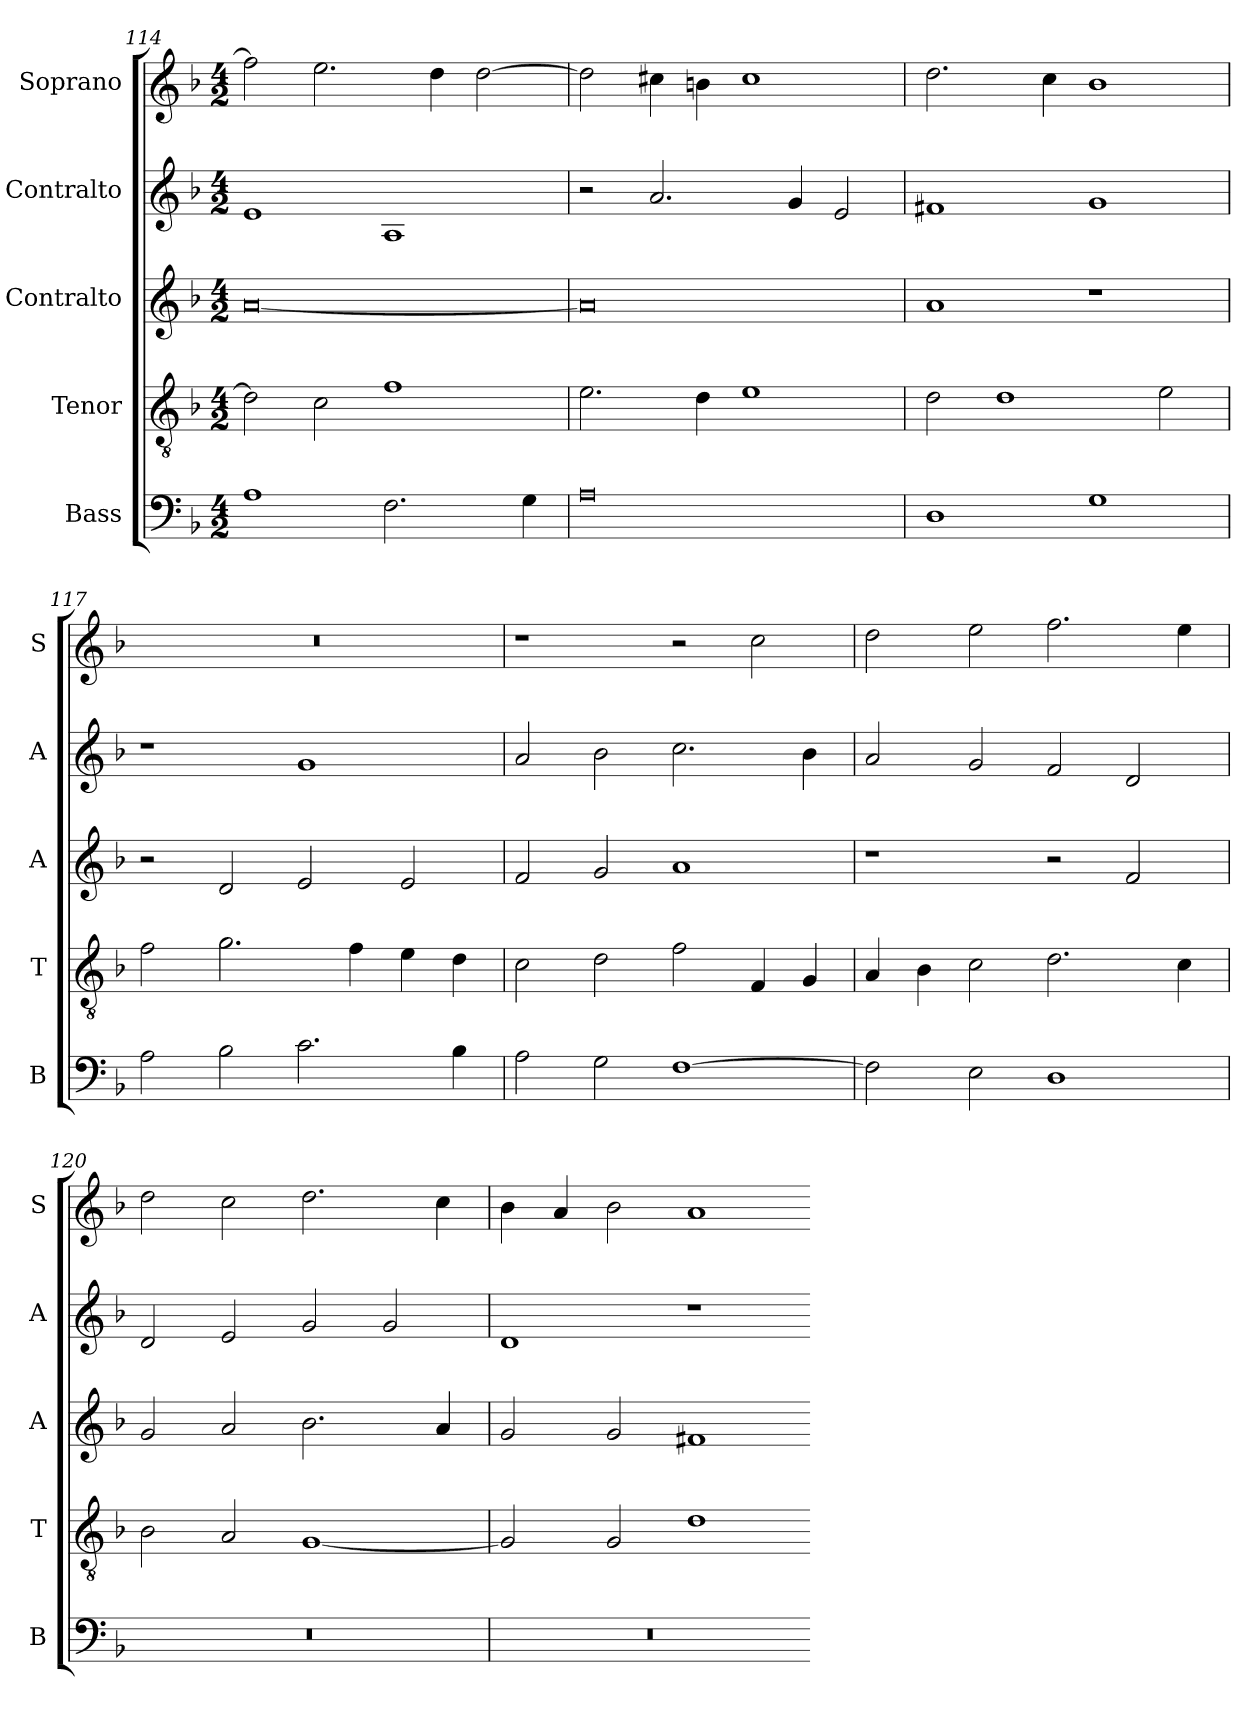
**kern	**kern	**kern	**kern	**kern
*part5	*part4	*part3	*part2	*part1
*staff5	*staff4	*staff3	*staff2	*staff1
*I"Bass	*I"Tenor	*I"Contralto	*I"Contralto	*I"Soprano
*I'B	*I'T	*I'A	*I'A	*I'S
*clefF4	*clefGv2	*clefG2	*clefG2	*clefG2
*k[b-]	*k[b-]	*k[b-]	*k[b-]	*k[b-]
*G:dor	*G:dor	*G:dor	*G:dor	*G:dor
*M4/2	*M4/2	*M4/2	*M4/2	*M4/2
=114	=114	=114	=114	=114
1A	2d]	[0a	1e	2ff]
.	2c	.	.	2.ee
2.F	1f	.	1A	.
.	.	.	.	4dd
.	.	.	.	[2dd
4G	.	.	.	.
=115	=115	=115	=115	=115
0A	2.e	0a]	2r	2dd]
.	.	.	2.a	4cc#X
.	4d	.	.	4bn
.	1e	.	.	1cc#
.	.	.	4g	.
.	.	.	2e	.
=116	=116	=116	=116	=116
1D	2d	1a	1f#X	2.dd
.	1d	.	.	.
.	.	.	.	4cc
1G	.	1r	1g	1b-
.	2e	.	.	.
=117	=117	=117	=117	=117
2A	2f	2r	1r	0r
2B-	2.g	2d	.	.
2.c	.	2e	1g	.
.	4f	.	.	.
.	4e	2e	.	.
4B-	4d	.	.	.
=118	=118	=118	=118	=118
2A	2c	2f	2a	1r
2G	2d	2g	2b-	.
[1F	2f	1a	2.cc	2r
.	4F	.	.	2cc
.	4G	.	4b-	.
=119	=119	=119	=119	=119
2F]	4A	1r	2a	2dd
.	4B-	.	.	.
2E	2c	.	2g	2ee
1D	2.d	2r	2f	2.ff
.	.	2f	2d	.
.	4c	.	.	4ee
=120	=120	=120	=120	=120
0r	2B-	2g	2d	2dd
.	2A	2a	2e	2cc
.	[1G	2.b-	2g	2.dd
.	.	.	2g	.
.	.	4a	.	4cc
=121	=121	=121	=121	=121
0r	2G]	2g	1d	4b-
.	.	.	.	4a
.	2G	2g	.	2b-
.	1d	1f#X	1r	1a
=-	=-	=-	=-	=-
*-	*-	*-	*-	*-
